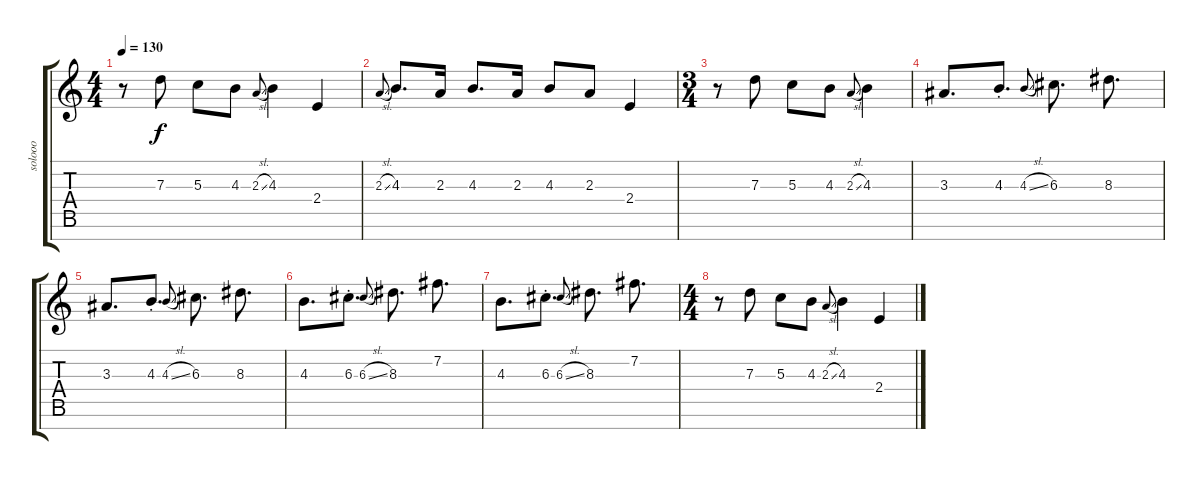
\track ("solooo" "solooo") {instrument distortionguitar}
\staff {score tabs}
\tuning (E4 B3 G3 D3 A2 E2 B1) {hide}
\ts (4 4)
\tempo 130
\clef g2
\ks c
r.8{dy f volume 14} 7.3.8 5.3.8 4.3.8 2.3{sl}.8{gr onbeat} 4.3.4 2.4.4 |
2.3{sl}.8{gr onbeat} 4.3.8{d} 2.3.16 4.3.8{d} 2.3.16 4.3.8 2.3.8 2.4.4 |
\ts (3 4)
r.8 7.3.8 5.3.8 4.3.8 2.3{sl}.8{gr onbeat} 4.3.4 |
3.3.8{d} 4.3{st}.8{d} 4.3{sl}.8{gr onbeat} 6.3.8{d} 8.3.8{d} |
3.3.8{d} 4.3{st}.8{d} 4.3{sl}.8{gr onbeat} 6.3.8{d} 8.3.8{d} |
4.3.8{d} 6.3{st}.8{d} 6.3{sl}.8{gr onbeat} 8.3.8{d} 7.2.8{d} |
4.3.8{d} 6.3{st}.8{d} 6.3{sl}.8{gr onbeat} 8.3.8{d} 7.2.8{d} |
\ts (4 4)
r.8{volume 16} 7.3.8 5.3.8 4.3.8 2.3{sl}.8{gr onbeat} 4.3.4 2.4.4
